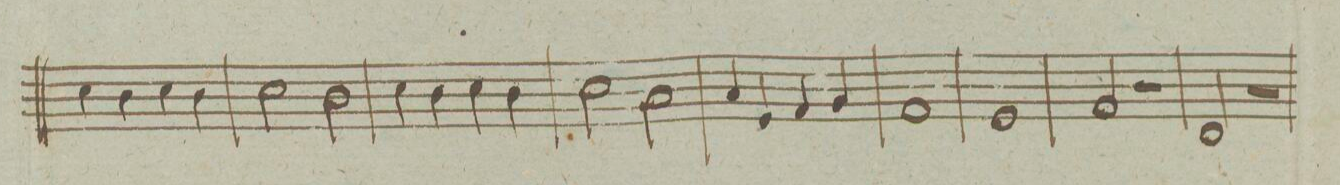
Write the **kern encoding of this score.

**kern
*I"Clarinetto Secondo in C. et B.
*clefG2
*k[]
*met(c|)
*M2/2
4cc\
4b\
4cc\
4b\
=176
2cc\
2b\
=177
4cc\
4b\
4cc\
4b\
=178
2cc\
2a\
=179
4a/
4e/
4f/
4g/
=180
1f/
=181
1e/
=182
2f/
2r
=183
2d/
2r
=184
*-
